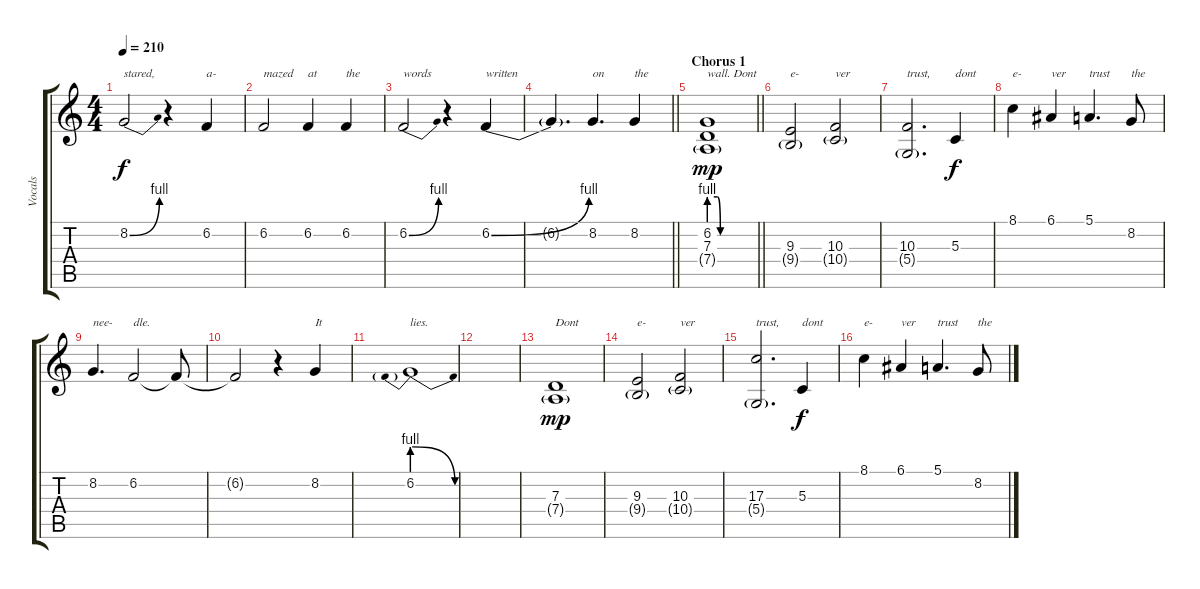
\track ("Vocals" "Vocals") {instrument lead2sawtooth}
\staff {score tabs}
\tuning (E4 B3 G3 D3 A2 E2) {hide}
\ts (4 4)
\tempo 210
\clef g2
\ks c
8.2{be (bend 0 0 60 4)}.2{txt "stared," dy f} r.4 6.2.4{txt "a-"} |
6.2.2{txt "mazed"} 6.2.4{txt "at"} 6.2.4{txt "the"} |
6.2{be (bend 0 0 60 4)}.2{txt "words"} r.4 6.2{be (bend 0 0 60 4)}.4{txt "written"} |
\barLineRight lightlight
6.2{t}.4{d} 8.2.4{d txt "on"} 8.2.4{txt "the"} |
\section ("" "Chorus 1")
\barLineRight lightlight
(6.2{be (custom 0 4 11 4 15 0 40 0 60 0)} 7.3 7.4{g}).1{txt "wall. Dont " dy mp} |
(9.3 9.4{g}).2{txt "e-"} (10.3 10.4{g}).2{txt "ver"} |
(10.3 5.4{g}).2{d txt "trust,"} 5.3.4{txt "dont" dy f} |
8.1.4{txt "e-"} 6.1.4{txt "ver"} 5.1.4{d txt "trust"} 8.2.8{txt "the"} |
8.2.4{d txt "nee-"} 6.2.2{txt "dle."} 6.2{t}.8 |
6.2{t}.2 r.4 8.2.4{txt "It"} |
6.2{be (prebendrelease 0 4 60 0)}.1{txt "lies."} |
|
(7.3 7.4{g}).1{txt "Dont" dy mp} |
(9.3 9.4{g}).2{txt "e-"} (10.3 10.4{g}).2{txt "ver"} |
(17.3 5.4{g}).2{d txt "trust,"} 5.3.4{txt "dont" dy f} |
8.1.4{txt "e-"} 6.1.4{txt "ver"} 5.1.4{d txt "trust"} 8.2.8{txt "the"}
